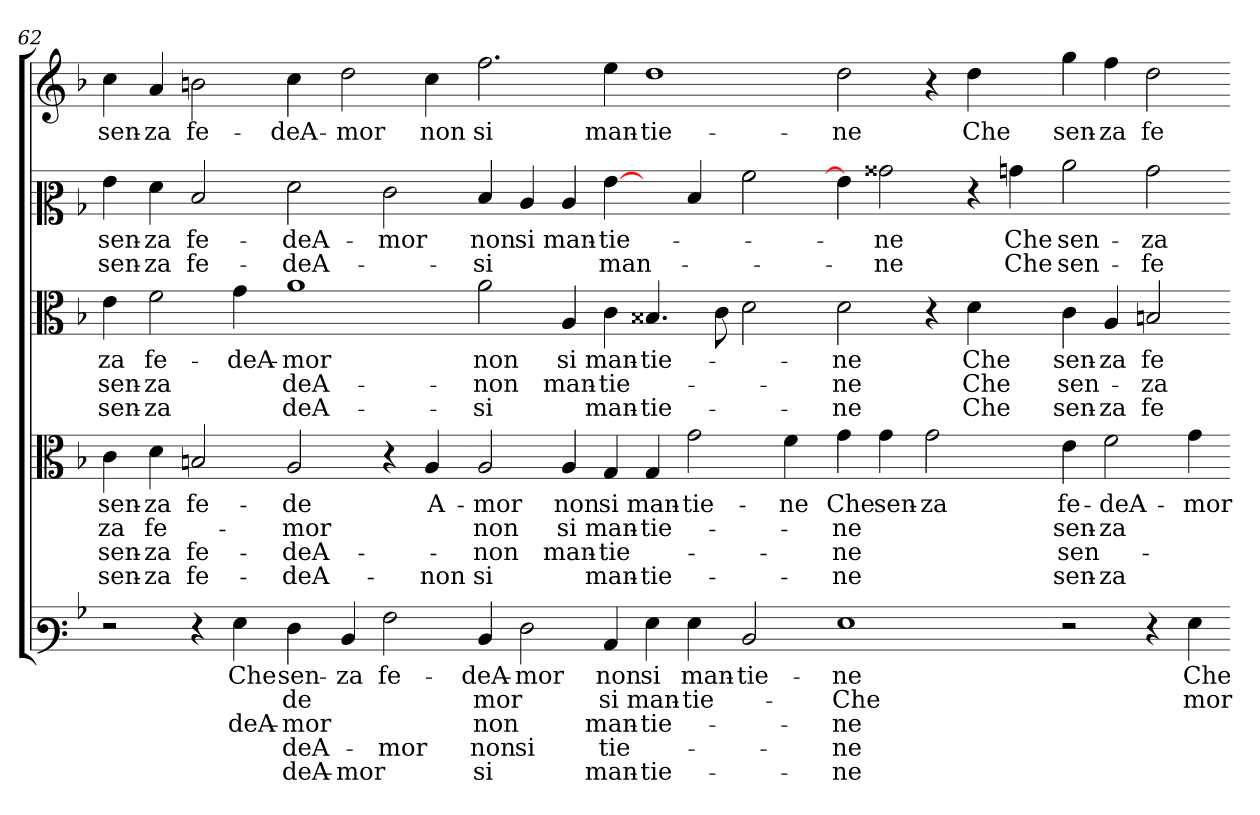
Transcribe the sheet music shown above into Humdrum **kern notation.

**kern	**text	**text	**text	**text	**text	**kern	**text	**text	**text	**text	**kern	**text	**text	**text	**kern	**text	**text	**kern	**text
*part5	*part5	*part5	*part5	*part5	*part5	*part4	*part4	*part4	*part4	*part4	*part3	*part3	*part3	*part3	*part2	*part2	*part2	*part1	*part1
*staff5	*staff5	*staff5	*staff5	*staff5	*staff5	*staff4	*staff4	*staff4	*staff4	*staff4	*staff3	*staff3	*staff3	*staff3	*staff2	*staff2	*staff2	*staff1	*staff1
*clefF3	*	*	*	*	*	*clefC3	*	*	*	*	*clefC3	*	*	*	*clefC2	*	*	*clefG2	*
*k[b-]	*	*	*	*	*	*k[b-]	*	*	*	*	*k[b-]	*	*	*	*k[b-]	*	*	*k[b-]	*
=62	=62	=62	=62	=62	=62	=62	=62	=62	=62	=62	=62	=62	=62	=62	=62	=62	=62	=62	=62
2r	.	.	.	.	.	4c	sen-	za	sen-	sen-	4e	za	sen-	sen-	4g	sen-	sen-	4cc	sen-
.	.	.	.	.	.	4d	za	fe-	za	za	2f	fe-	za	za	4f	za	za	4a	za
4r	.	.	.	.	.	2Bn	fe-	.	fe-	fe-	.	.	.	.	2d	fe-	fe-	2bn	fe-
4G	Che	.	deA-	.	.	.	.	.	.	.	4g	deA-	.	.	.	.	.	.	.
=63-	=63-	=63-	=63-	=63-	=63-	=63-	=63-	=63-	=63-	=63-	=63-	=63-	=63-	=63-	=63-	=63-	=63-	=63-	=63-
4F	sen-	de	mor	deA-	deA-	2A	de	mor	deA-	deA-	1a	mor	deA-	deA-	2f	deA-	deA-	4cc	deA-
4D	za	.	.	.	mor	.	.	.	.	.	.	.	.	.	.	.	.	2dd	mor
2A	fe-	.	.	mor	.	4r	.	.	.	.	.	.	.	.	2e	mor	.	.	.
.	.	.	.	.	.	4A	A-	.	.	non	.	.	.	.	.	.	.	4cc	non
=64-	=64-	=64-	=64-	=64-	=64-	=64-	=64-	=64-	=64-	=64-	=64-	=64-	=64-	=64-	=64-	=64-	=64-	=64-	=64-
4D	deA-	mor	non	non	si	2A	mor	non	non	si	2a	non	non	si	4d	non	si	2.ff	si
2F	mor	.	.	si	.	.	.	.	.	.	.	.	.	.	4c	si	.	.	.
.	.	.	.	.	.	4A	non	si	man-	.	4A	si	man-	.	4c	man-	.	.	.
4C	non	si	man-	tie-	man-	4G	si	man-	tie-	man-	4c	man-	tie-	man-	[4g	tie-	man-	4ee	man-
4G	si	man-	tie-	.	tie-	4G	man-	tie-	.	tie-	4.B##X	tie-	.	tie-	4ryy	.	.	1dd	tie-
4G	man-	tie-	.	.	.	2g	tie-	.	.	.	.	.	.	.	4d	.	.	.	.
.	.	.	.	.	.	.	.	.	.	.	8c	.	.	.	.	.	.	.	.
2D	tie-	.	.	.	.	.	.	.	.	.	2d	.	.	.	2a	.	.	.	.
.	.	.	.	.	.	4f	ne	.	.	.	.	.	.	.	.	.	.	.	.
=66-	=66-	=66-	=66-	=66-	=66-	=66-	=66-	=66-	=66-	=66-	=66-	=66-	=66-	=66-	=66-	=66-	=66-	=66-	=66-
1G	ne	Che	ne	ne	ne	4g	Che	ne	ne	ne	2d	ne	ne	ne	4g]	.	.	2dd	ne
.	.	.	.	.	.	4g	sen-	.	.	.	.	.	.	.	2b##X	ne	ne	.	.
.	.	.	.	.	.	2g	za	.	.	.	4r	.	.	.	.	.	.	4r	.
.	.	.	.	.	.	.	.	.	.	.	4d	Che	Che	Che	4r	.	.	4dd	Che
4ryy	.	.	.	.	.	4ryy	.	.	.	.	4ryy	.	.	.	4b	Che	Che	4ryy	.
=67-	=67-	=67-	=67-	=67-	=67-	=67-	=67-	=67-	=67-	=67-	=67-	=67-	=67-	=67-	=67-	=67-	=67-	=67-	=67-
2r	.	.	.	.	.	4e	fe-	sen-	sen-	sen-	4c	sen-	sen-	sen-	2cc	sen-	sen-	4gg	sen-
.	.	.	.	.	.	2f	deA-	za	.	za	4A	za	.	za	.	.	.	4ff	za
4r	.	.	.	.	.	.	.	.	.	.	2B	fe-	za	fe-	2b	za	fe-	2dd	fe-
4G	Che	mor-	.	.	.	4g	mor-	.	.	.	.	.	.	.	.	.	.	.	.
=-	=-	=-	=-	=-	=-	=-	=-	=-	=-	=-	=-	=-	=-	=-	=-	=-	=-	=-	=-
*-	*-	*-	*-	*-	*-	*-	*-	*-	*-	*-	*-	*-	*-	*-	*-	*-	*-	*-	*-
